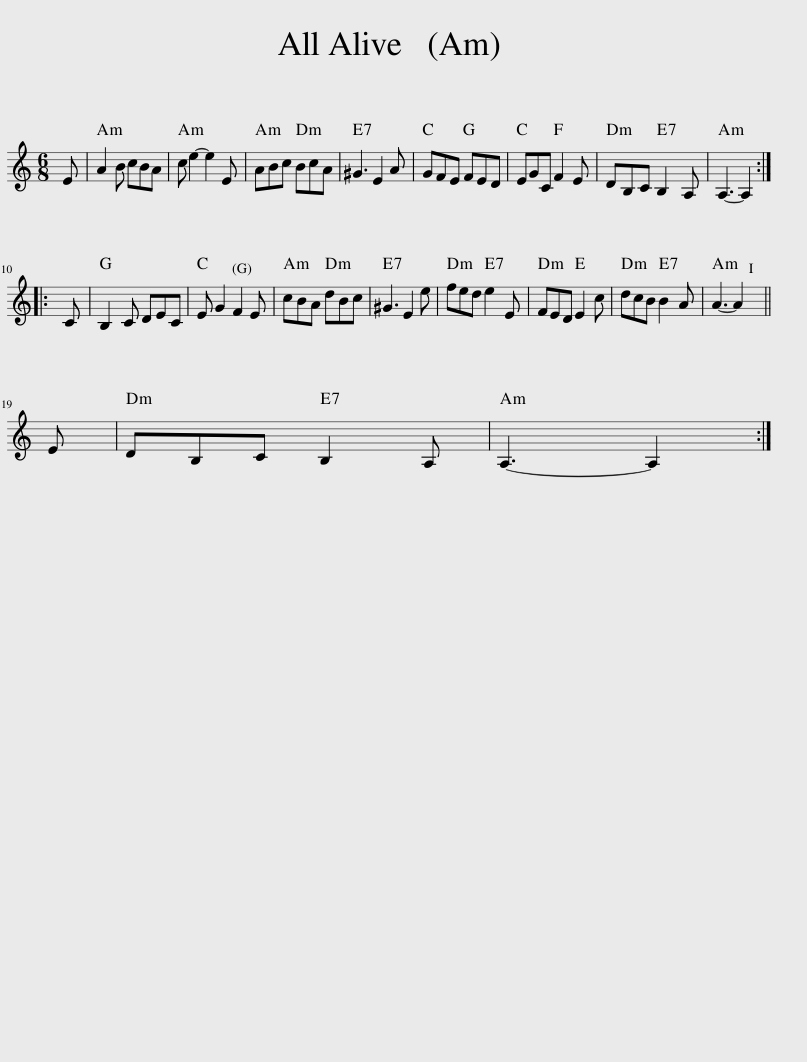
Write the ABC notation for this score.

X:1
L:1/8
M:6/8
I:linebreak $
K:C
V:1 treble
V:1
 E | A2 B cBA | c e2- e2 E | ABc BcA | ^G3 E2 A | %5
 GFE FED | EGC F2 E | DB,C B,2 A, | A,3- A,2 ::$ C | %10
 B,2 C DEC | E G2 F2 E | cBA dBc | ^G3 E2 e | fed e2 E | %15
 FED E2 c | dcB B2 A | A3- A2 ||$ E | DB,C B,2 A, | %20
 A,3- A,2 :| %21
